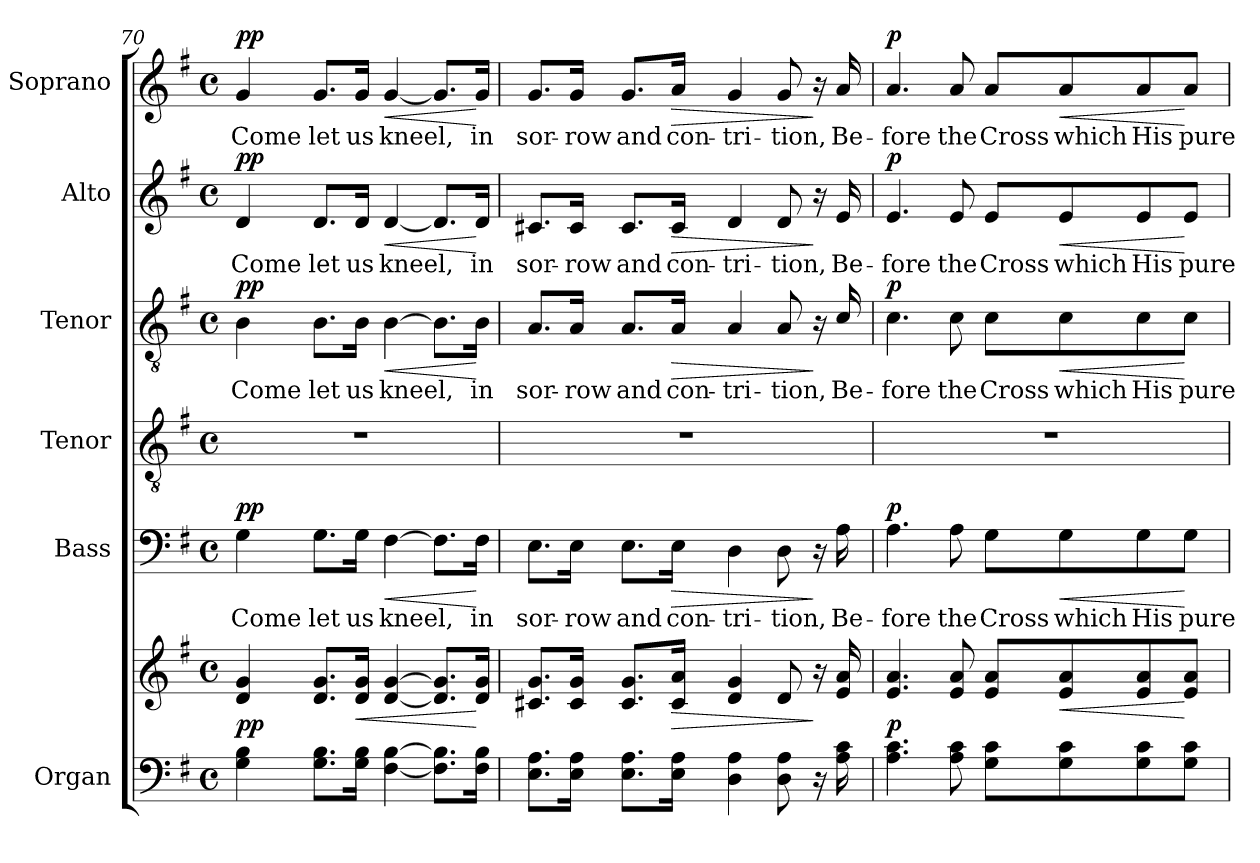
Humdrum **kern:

**kern	**kern	**dynam	**kern	**text	**dynam	**kern	**kern	**text	**dynam	**kern	**text	**dynam	**kern	**text	**dynam
*part6	*part6	*part6	*part5	*part5	*part5	*part4	*part3	*part3	*part3	*part2	*part2	*part2	*part1	*part1	*part1
*staff7	*staff6	*staff6/7	*staff5	*staff5	*staff5	*staff4	*staff3	*staff3	*staff3	*staff2	*staff2	*staff2	*staff1	*staff1	*staff1
*I"Organ	*	*	*I"Bass	*	*	*I"Tenor	*I"Tenor	*	*	*I"Alto	*	*	*I"Soprano	*	*
*I'Org.	*	*	*I'B.	*	*	*I'T.	*I'T.	*	*	*I'A.	*	*	*I'S.	*	*
!!LO:PB:g=z
*clefF4	*clefG2	*	*clefF4	*	*	*clefGv2	*clefGv2	*	*	*clefG2	*	*	*clefG2	*	*
*	*	*	*	*	*	*ITrd7c12	*ITrd7c12	*	*	*	*	*	*	*	*
*k[f#]	*k[f#]	*	*k[f#]	*	*	*k[f#]	*k[f#]	*	*	*k[f#]	*	*	*k[f#]	*	*
*G:	*G:	*	*G:	*	*	*G:	*G:	*	*	*G:	*	*	*G:	*	*
*M4/4	*M4/4	*	*M4/4	*	*	*M4/4	*M4/4	*	*	*M4/4	*	*	*M4/4	*	*
*met(c)	*met(c)	*	*met(c)	*	*	*met(c)	*met(c)	*	*	*met(c)	*	*	*met(c)	*	*
=70	=70	=70	=70	=70	=70	=70	=70	=70	=70	=70	=70	=70	=70	=70	=70
!	!	!	!	!LO:LY:b:color=#000000	!	!	!	!	!	!	!	!	!	!	!
!	!	!	!	!	!	!	!	!LO:LY:b:color=#000000	!	!	!	!	!	!	!
!	!	!	!	!	!	!	!	!	!	!	!LO:LY:b:color=#000000	!	!	!	!
!	!	!	!	!	!	!	!	!	!	!	!	!	!	!LO:LY:b:color=#000000	!
4Gi\ 4Bi	4di/ 4gi	pp	4Gi\	Come	pp	1r	4BBi\	Come	pp	4di/	Come	pp	4gi/	Come	pp
!	!	!	!	!LO:LY:b:color=#000000	!	!	!	!	!	!	!	!	!	!	!
!	!	!	!	!	!	!	!	!LO:LY:b:color=#000000	!	!	!	!	!	!	!
!	!	!	!	!	!	!	!	!	!	!	!LO:LY:b:color=#000000	!	!	!	!
!	!	!	!	!	!	!	!	!	!	!	!	!	!	!LO:LY:b:color=#000000	!
8.Gi\ 8.BiL	8.di/ 8.giL	.	8.Gi\L	let	.	.	8.BBi\L	let	.	8.di/L	let	.	8.gi/L	let	.
!	!	!LO:HP:b	!	!	!	!	!	!	!	!	!	!	!	!	!
!	!	!	!	!LO:LY:b:color=#000000	!	!	!	!	!	!	!	!	!	!	!
!	!	!	!	!	!	!	!	!LO:LY:b:color=#000000	!	!	!	!	!	!	!
!	!	!	!	!	!	!	!	!	!	!	!LO:LY:b:color=#000000	!	!	!	!
!	!	!	!	!	!	!	!	!	!	!	!	!	!	!LO:LY:b:color=#000000	!
16Gi\ 16BiJk	16di/ 16giJk	<	16Gi\Jk	us	.	.	16BBi\Jk	us	.	16di/Jk	us	.	16gi/Jk	us	.
!	!	!	!	!LO:LY:b:color=#000000	!LO:HP:b	!	!	!	!	!	!	!	!	!	!
!	!	!	!	!	!	!	!	!LO:LY:b:color=#000000	!LO:HP:b	!	!	!	!	!	!
!	!	!	!	!	!	!	!	!	!	!	!LO:LY:b:color=#000000	!LO:HP:b	!	!	!
!	!	!	!	!	!	!	!	!	!	!	!	!	!	!LO:LY:b:color=#000000	!LO:HP:b
[<4F#i\ [>4Bi	[<4di/ [>4gi	.	[>4F#i\	kneel,	<	.	[>4BBi\	kneel,	<	[<4di/	kneel,	<	[<4gi/	kneel,	<
8.F#i\] 8.Bi]L	8.di/] 8.gi]L	.	8.F#i\L]	.	.	.	8.BBi\L]	.	.	8.di/L]	.	.	8.gi/L]	.	.
!	!	!	!	!LO:LY:b:color=#000000	!	!	!	!	!	!	!	!	!	!	!
!	!	!	!	!	!	!	!	!LO:LY:b:color=#000000	!	!	!	!	!	!	!
!	!	!	!	!	!	!	!	!	!	!	!LO:LY:b:color=#000000	!	!	!	!
!	!	!	!	!	!	!	!	!	!	!	!	!	!	!LO:LY:b:color=#000000	!
16F#i\ 16BiJk	16di/ 16giJk	[	16F#i\Jk	in	[	.	16BBi\Jk	in	[	16di/Jk	in	[	16gi/Jk	in	[
=71	=71	=71	=71	=71	=71	=71	=71	=71	=71	=71	=71	=71	=71	=71	=71
!	!	!	!	!LO:LY:b:color=#000000	!	!	!	!	!	!	!	!	!	!	!
!	!	!	!	!	!	!	!	!LO:LY:b:color=#000000	!	!	!	!	!	!	!
!	!	!	!	!	!	!	!	!	!	!	!LO:LY:b:color=#000000	!	!	!	!
!	!	!	!	!	!	!	!	!	!	!	!	!	!	!LO:LY:b:color=#000000	!
8.Ei\ 8.AiL	8.c#Xi/ 8.giL	.	8.Ei\L	sor-	.	1r	8.AAi/L	sor-	.	8.c#Xi/L	sor-	.	8.gi/L	sor-	.
!	!	!	!	!LO:LY:b:color=#000000	!	!	!	!	!	!	!	!	!	!	!
!	!	!	!	!	!	!	!	!LO:LY:b:color=#000000	!	!	!	!	!	!	!
!	!	!	!	!	!	!	!	!	!	!	!LO:LY:b:color=#000000	!	!	!	!
!	!	!	!	!	!	!	!	!	!	!	!	!	!	!LO:LY:b:color=#000000	!
16Ei\ 16AiJk	16c#i/ 16giJk	.	16Ei\Jk	-row	.	.	16AAi/Jk	-row	.	16c#i/Jk	-row	.	16gi/Jk	-row	.
!	!	!	!	!LO:LY:b:color=#000000	!	!	!	!	!	!	!	!	!	!	!
!	!	!	!	!	!	!	!	!LO:LY:b:color=#000000	!	!	!	!	!	!	!
!	!	!	!	!	!	!	!	!	!	!	!LO:LY:b:color=#000000	!	!	!	!
!	!	!	!	!	!	!	!	!	!	!	!	!	!	!LO:LY:b:color=#000000	!
8.Ei\ 8.AiL	8.c#i/ 8.giL	.	8.Ei\L	and	.	.	8.AAi/L	and	.	8.c#i/L	and	.	8.gi/L	and	.
!	!	!LO:HP:b	!	!	!	!	!	!	!	!	!	!	!	!	!
!	!	!	!	!LO:LY:b:color=#000000	!LO:HP:b	!	!	!	!	!	!	!	!	!	!
!	!	!	!	!	!	!	!	!LO:LY:b:color=#000000	!LO:HP:b	!	!	!	!	!	!
!	!	!	!	!	!	!	!	!	!	!	!LO:LY:b:color=#000000	!LO:HP:b	!	!	!
!	!	!	!	!	!	!	!	!	!	!	!	!	!	!LO:LY:b:color=#000000	!LO:HP:b
16Ei\ 16AiJk	16c#i/ 16aiJk	>	16Ei\Jk	con-	>	.	16AAi/Jk	con-	>	16c#i/Jk	con-	>	16ai/Jk	con-	>
!	!	!	!	!LO:LY:b:color=#000000	!	!	!	!	!	!	!	!	!	!	!
!	!	!	!	!	!	!	!	!LO:LY:b:color=#000000	!	!	!	!	!	!	!
!	!	!	!	!	!	!	!	!	!	!	!LO:LY:b:color=#000000	!	!	!	!
!	!	!	!	!	!	!	!	!	!	!	!	!	!	!LO:LY:b:color=#000000	!
4Di\ 4Ai	4di/ 4gi	.	4Di\	-tri-	.	.	4AAi/	-tri-	.	4di/	-tri-	.	4gi/	-tri-	.
!	!	!	!	!LO:LY:b:color=#000000	!	!	!	!	!	!	!	!	!	!	!
!	!	!	!	!	!	!	!	!LO:LY:b:color=#000000	!	!	!	!	!	!	!
!	!	!	!	!	!	!	!	!	!	!	!LO:LY:b:color=#000000	!	!	!	!
!	!	!	!	!	!	!	!	!	!	!	!	!	!	!LO:LY:b:color=#000000	!
8Di\ 8Ai	8di/	.	8Di\	-tion,	.	.	8AAi/	-tion,	.	8di/	-tion,	.	8gi/	-tion,	.
16r	16r	]	16r	.	]	.	16r	.	]	16r	.	]	16r	.	]
!	!	!	!	!LO:LY:b:color=#000000	!	!	!	!	!	!	!	!	!	!	!
!	!	!	!	!	!	!	!	!LO:LY:b:color=#000000	!	!	!	!	!	!	!
!	!	!	!	!	!	!	!	!	!	!	!LO:LY:b:color=#000000	!	!	!	!
!	!	!	!	!	!	!	!	!	!	!	!	!	!	!LO:LY:b:color=#000000	!
16Ai\ 16ci	16ei/ 16ai	.	16Ai\	Be-	.	.	16Ci/	Be-	.	16ei/	Be-	.	16ai/	Be-	.
=72	=72	=72	=72	=72	=72	=72	=72	=72	=72	=72	=72	=72	=72	=72	=72
!	!	!	!	!LO:LY:b:color=#000000	!	!	!	!	!	!	!	!	!	!	!
!	!	!	!	!	!	!	!	!LO:LY:b:color=#000000	!	!	!	!	!	!	!
!	!	!	!	!	!	!	!	!	!	!	!LO:LY:b:color=#000000	!	!	!	!
!	!	!	!	!	!	!	!	!	!	!	!	!	!	!LO:LY:b:color=#000000	!
4.Ai\ 4.ci	4.ei/ 4.ai	p	4.Ai\	-fore	p	1r	4.Ci\	-fore	p	4.ei/	-fore	p	4.ai/	-fore	p
!	!	!	!	!LO:LY:b:color=#000000	!	!	!	!	!	!	!	!	!	!	!
!	!	!	!	!	!	!	!	!LO:LY:b:color=#000000	!	!	!	!	!	!	!
!	!	!	!	!	!	!	!	!	!	!	!LO:LY:b:color=#000000	!	!	!	!
!	!	!	!	!	!	!	!	!	!	!	!	!	!	!LO:LY:b:color=#000000	!
8Ai\ 8ci	8ei/ 8ai	.	8Ai\	the	.	.	8Ci\	the	.	8ei/	the	.	8ai/	the	.
!	!	!	!	!LO:LY:b:color=#000000	!	!	!	!	!	!	!	!	!	!	!
!	!	!	!	!	!	!	!	!LO:LY:b:color=#000000	!	!	!	!	!	!	!
!	!	!	!	!	!	!	!	!	!	!	!LO:LY:b:color=#000000	!	!	!	!
!	!	!	!	!	!	!	!	!	!	!	!	!	!	!LO:LY:b:color=#000000	!
8Gi\ 8ciL	8ei/ 8aiL	.	8Gi\L	Cross	.	.	8Ci\L	Cross	.	8ei/L	Cross	.	8ai/L	Cross	.
!	!	!LO:HP:b	!	!	!	!	!	!	!	!	!	!	!	!	!
!	!	!	!	!LO:LY:b:color=#000000	!LO:HP:b	!	!	!	!	!	!	!	!	!	!
!	!	!	!	!	!	!	!	!LO:LY:b:color=#000000	!LO:HP:b	!	!	!	!	!	!
!	!	!	!	!	!	!	!	!	!	!	!LO:LY:b:color=#000000	!LO:HP:b	!	!	!
!	!	!	!	!	!	!	!	!	!	!	!	!	!	!LO:LY:b:color=#000000	!LO:HP:b
8Gi\ 8ci	8ei/ 8ai	<	8Gi\	which	<	.	8Ci\	which	<	8ei/	which	<	8ai/	which	<
!	!	!	!	!LO:LY:b:color=#000000	!	!	!	!	!	!	!	!	!	!	!
!	!	!	!	!	!	!	!	!LO:LY:b:color=#000000	!	!	!	!	!	!	!
!	!	!	!	!	!	!	!	!	!	!	!LO:LY:b:color=#000000	!	!	!	!
!	!	!	!	!	!	!	!	!	!	!	!	!	!	!LO:LY:b:color=#000000	!
8Gi\ 8ci	8ei/ 8ai	.	8Gi\	His	.	.	8Ci\	His	.	8ei/	His	.	8ai/	His	.
!	!	!	!	!LO:LY:b:color=#000000	!	!	!	!	!	!	!	!	!	!	!
!	!	!	!	!	!	!	!	!LO:LY:b:color=#000000	!	!	!	!	!	!	!
!	!	!	!	!	!	!	!	!	!	!	!LO:LY:b:color=#000000	!	!	!	!
!	!	!	!	!	!	!	!	!	!	!	!	!	!	!LO:LY:b:color=#000000	!
8Gi\ 8ciJ	8ei/ 8aiJ	[	8Gi\J	pure	[	.	8Ci\J	pure	[	8ei/J	pure	[	8ai/J	pure	[
=	=	=	=	=	=	=	=	=	=	=	=	=	=	=	=
*-	*-	*-	*-	*-	*-	*-	*-	*-	*-	*-	*-	*-	*-	*-	*-
